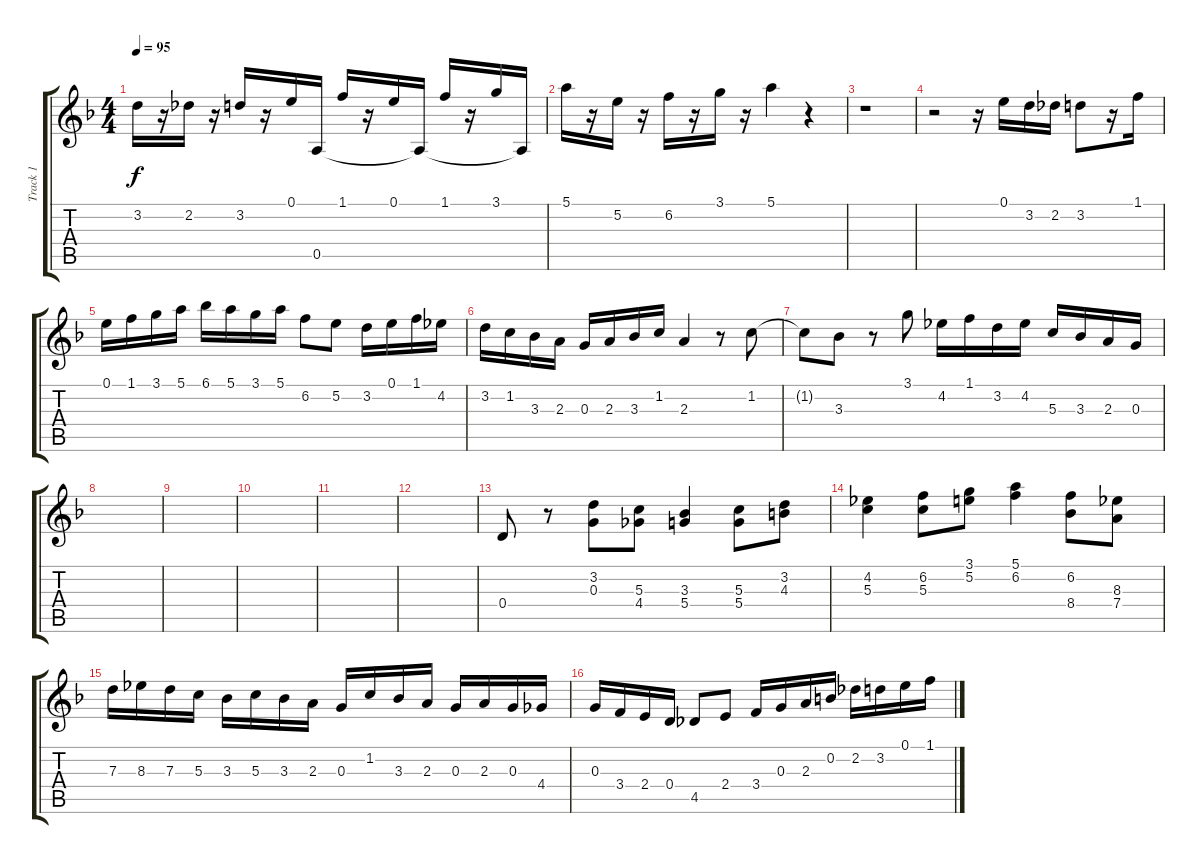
\track ("Track 1" "Track 1") {instrument distortionguitar}
\staff {score tabs}
\tuning (E4 B3 G3 D3 A2 D2) {hide}
\ts (4 4)
\tempo 95
\clef g2
\ks dminor
3.2.16{dy f} r.16 2.2.16 r.16 3.2.16 r.16 0.1.16 0.5{t}.16 1.1.16 r.16 0.1.16 0.5{t}.16 1.1.16 r.16 3.1.16 0.5{t}.16 |
5.1.16 r.16 5.2.16 r.16 6.2.16 r.16 3.1.16 r.16 5.1.4 r.4 |
r.1 |
r.2 r.16 0.1.16{volume 16} 3.2.16 2.2.16 3.2.8 r.16 1.1.16 |
0.1.16 1.1.16 3.1.16 5.1.16 6.1.16 5.1.16 3.1.16 5.1.16 6.2.8 5.2.8 3.2.16 0.1.16 1.1.16 4.2.16 |
3.2.16 1.2.16 3.3.16 2.3.16 0.3.16 2.3.16 3.3.16 1.2.16 2.3.4 r.8 1.2.8 |
1.2{t}.8 3.3.8 r.8 3.1.8 4.2.16 1.1.16 3.2.16 4.2.16 5.3.16 3.3.16 2.3.16 0.3.16 |
|
|
|
|
|
0.4.8 r.8 (3.2 0.3).8 (5.3 4.4).8 (3.3 5.4).4 (5.3 5.4).8 (3.2 4.3).8 |
(4.2 5.3).4 (6.2 5.3).8 (3.1 5.2).8 (5.1 6.2).4 (6.2 8.4).8 (8.3 7.4).8 |
7.3.16 8.3.16 7.3.16 5.3.16 3.3.16 5.3.16 3.3.16 2.3.16 0.3.16 1.2.16 3.3.16 2.3.16 0.3.16 2.3.16 0.3.16 4.4.16 |
0.3.16 3.4.16 2.4.16 0.4.16 4.5.8 2.4.8 3.4.16 0.3.16 2.3.16 0.2.16 2.2.16 3.2.16 0.1.16 1.1.16
